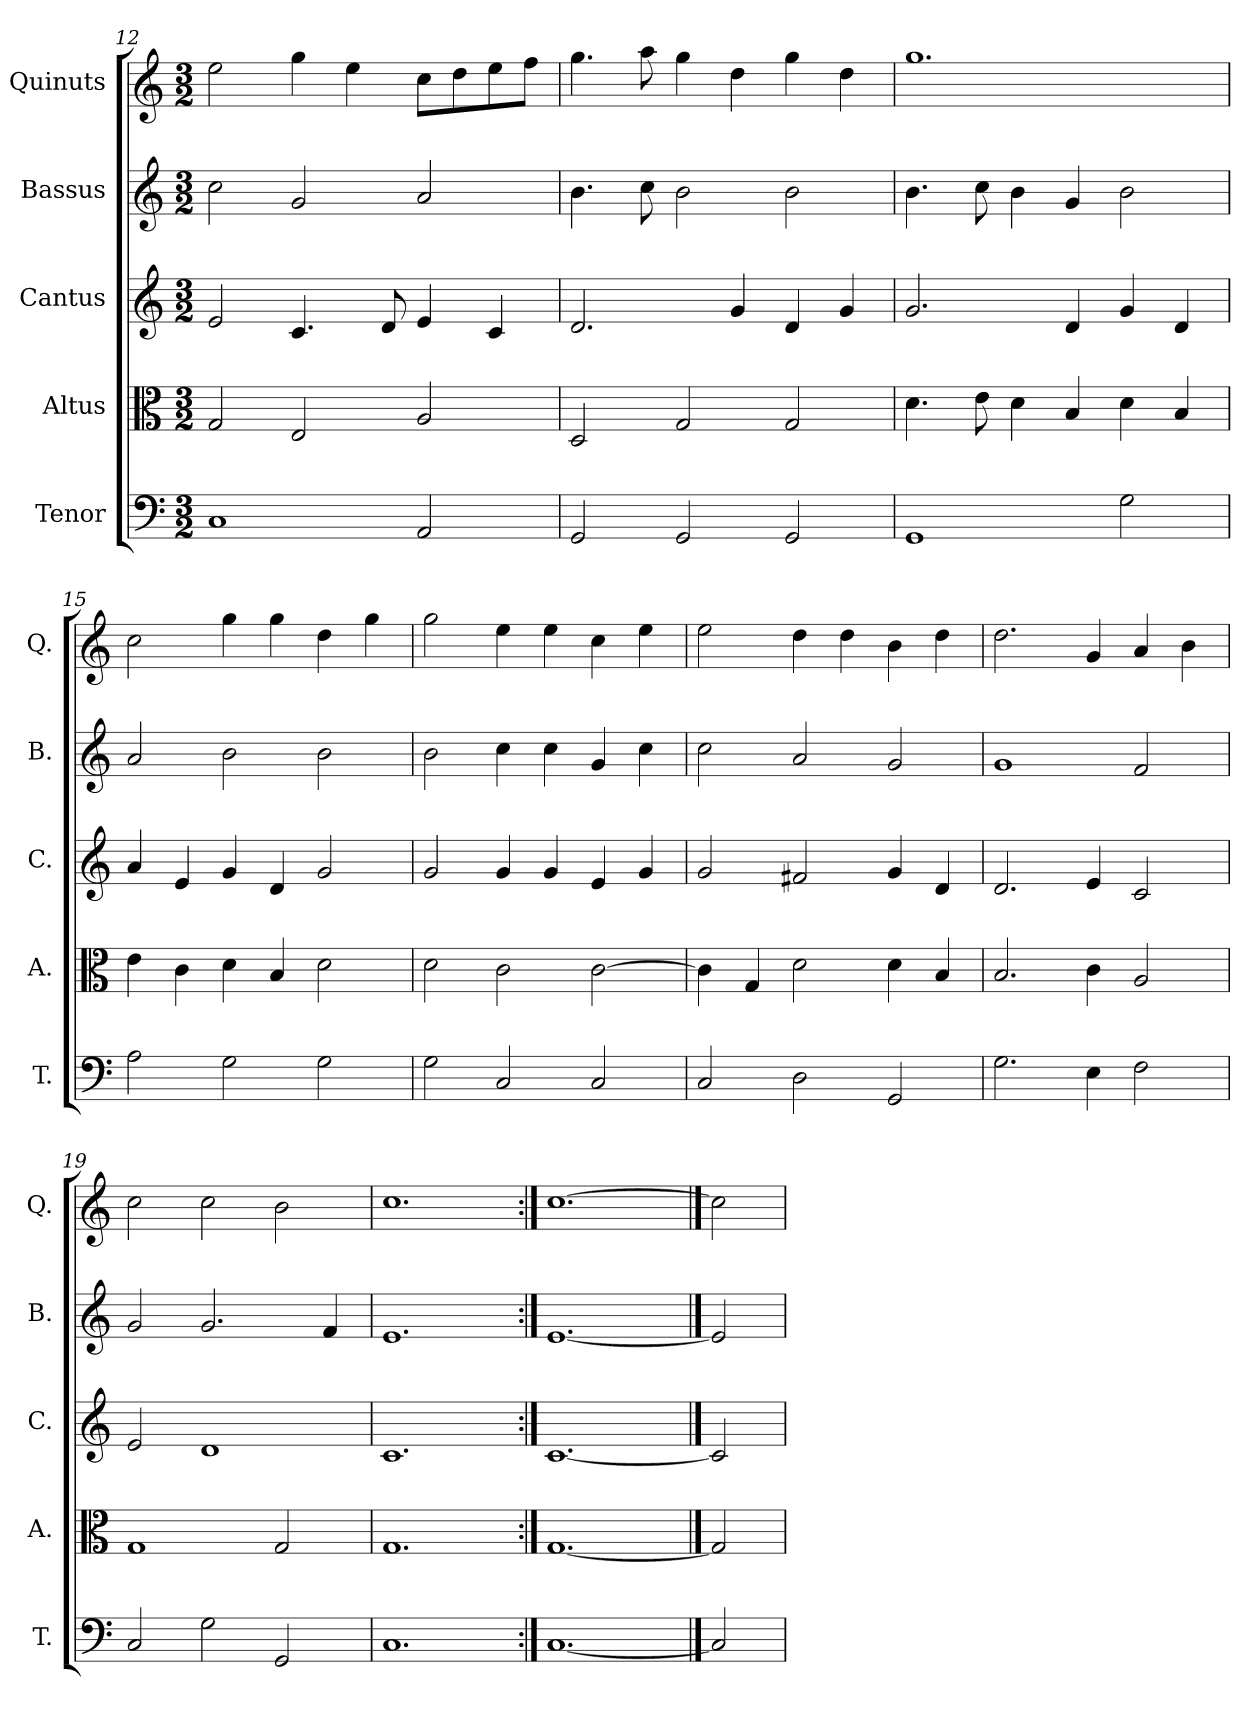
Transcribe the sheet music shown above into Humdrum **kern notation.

**kern	**kern	**kern	**kern	**kern
*part5	*part4	*part3	*part2	*part1
*staff5	*staff4	*staff3	*staff2	*staff1
*I"Tenor	*I"Altus	*I"Cantus	*I"Bassus	*I"Quinuts
*I'T.	*I'A.	*I'C.	*I'B.	*I'Q.
*clefF4	*clefC3	*clefG2	*clefG2	*clefG2
*k[]	*k[]	*k[]	*k[]	*k[]
*C:	*C:	*C:	*C:	*C:
*M3/2	*M3/2	*M3/2	*M3/2	*M3/2
=12	=12	=12	=12	=12
1C/	2G/	2e/	2cc\	2ee\
.	2E/	4.c/	2g/	4gg\
.	.	.	.	4ee\
.	.	8d/	.	.
2AA/	2A/	4e/	2a/	8cc\L
.	.	.	.	8dd\
.	.	4c/	.	8ee\
.	.	.	.	8ff\J
=13	=13	=13	=13	=13
2GG/	2D/	2.d/	4.b\	4.gg\
.	.	.	8cc\	8aa\
2GG/	2G/	.	2b\	4gg\
.	.	4g/	.	4dd\
2GG/	2G/	4d/	2b\	4gg\
.	.	4g/	.	4dd\
=14	=14	=14	=14	=14
1GG/	4.d\	2.g/	4.b\	1.gg\
.	8e\	.	8cc\	.
.	4d\	.	4b\	.
.	4B/	4d/	4g/	.
2G\	4d\	4g/	2b\	.
.	4B/	4d/	.	.
=15	=15	=15	=15	=15
2A\	4e\	4a/	2a/	2cc\
.	4c\	4e/	.	.
2G\	4d\	4g/	2b\	4gg\
.	4B/	4d/	.	4gg\
2G\	2d\	2g/	2b\	4dd\
.	.	.	.	4gg\
=16	=16	=16	=16	=16
2G\	2d\	2g/	2b\	2gg\
2C/	2c\	4g/	4cc\	4ee\
.	.	4g/	4cc\	4ee\
2C/	[2c\	4e/	4g/	4cc\
.	.	4g/	4cc\	4ee\
=17	=17	=17	=17	=17
2C/	4c\]	2g/	2cc\	2ee\
.	4G/	.	.	.
2D\	2d\	2f#X/	2a/	4dd\
.	.	.	.	4dd\
2GG/	4d\	4g/	2g/	4b\
.	4B/	4d/	.	4dd\
=18	=18	=18	=18	=18
2.G\	2.B/	2.d/	1g/	2.dd\
4E\	4c\	4e/	.	4g/
2F\	2A/	2c/	2f/	4a/
.	.	.	.	4b\
=19	=19	=19	=19	=19
2C/	1G/	2e/	2g/	2cc\
2G\	.	1d/	2.g/	2cc\
2GG/	2G/	.	.	2b\
.	.	.	4f/	.
=20	=20	=20	=20	=20
1.C/	1.G/	1.c/	1.e/	1.cc\
=21:|!	=21:|!	=21:|!	=21:|!	=21:|!
[1.C/	[1.G/	[1.c/	[1.e/	[1.cc\
==22	==22	==22	==22	==22
2C/]	2G/]	2c/]	2e/]	2cc\]
=	=	=	=	=
*-	*-	*-	*-	*-
